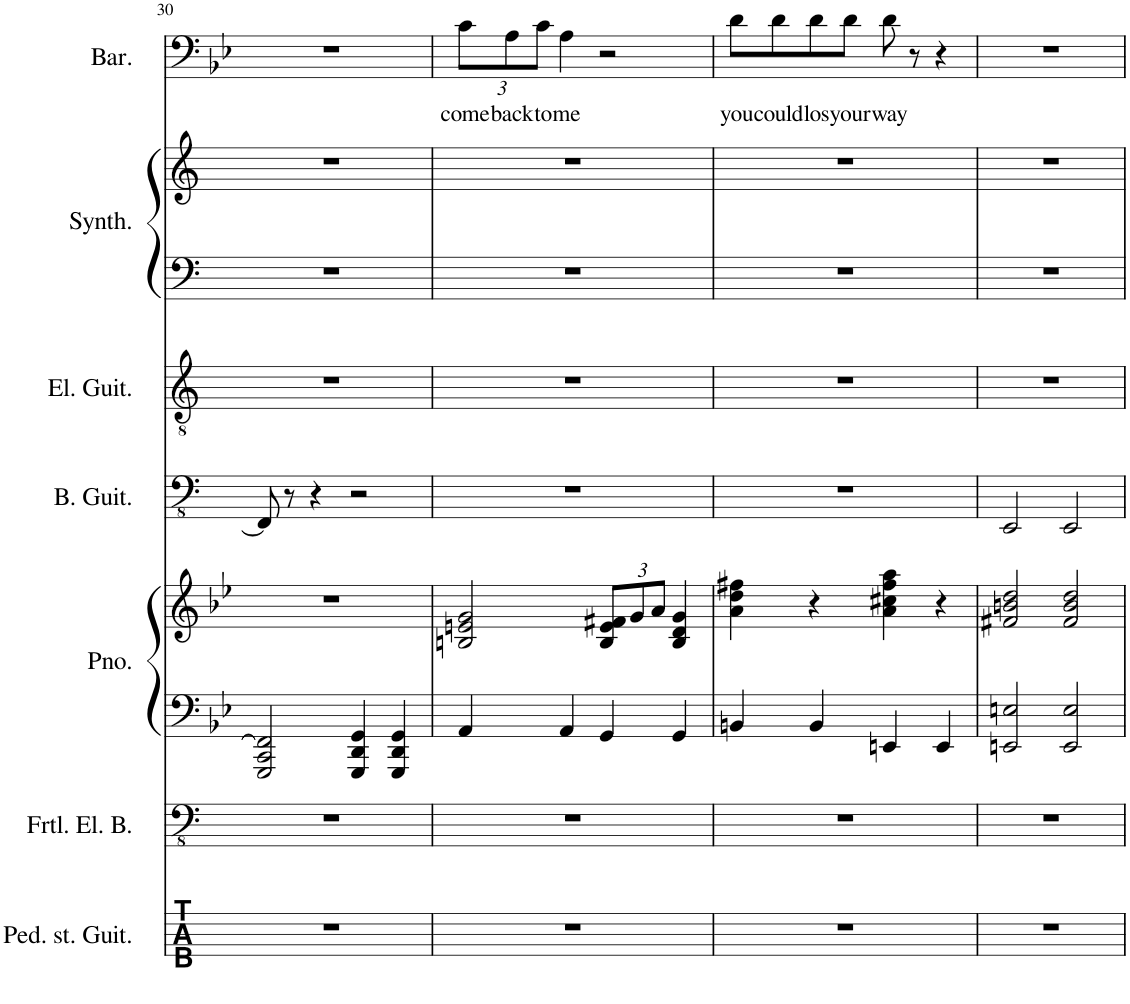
**kern	**kern	**kern	**kern	**kern	**kern	**kern	**kern	**kern	**text
*part7	*part6	*part5	*part5	*part4	*part3	*part2	*part2	*part1	*part1
*staff9	*staff8	*staff7	*staff6	*staff5	*staff4	*staff3	*staff2	*staff1	*staff1
*I"Pedal steel Guitar	*I"Fretless Electric Bass	*I"Piano	*	*I"Bass Guitar	*I"Electric Guitar	*I"Keyboard Synthesizer	*	*I"Baritone	*
*I'Ped. st. Guit.	*I'Frtl. El. B.	*I'Pno.	*	*I'B. Guit.	*I'El. Guit.	*I'Synth.	*	*I'Bar.	*
!!LO:PB:g=z
*	*clefFv4	*clefF4	*clefG2	*clefFv4	*clefGv2	*clefF4	*clefG2	*clefF4	*
*k[]	*k[]	*k[b-e-]	*k[b-e-]	*k[]	*k[]	*k[]	*k[]	*k[b-e-]	*
*M4/4	*M4/4	*M4/4	*M4/4	*M4/4	*M4/4	*M4/4	*M4/4	*M4/4	*
=30	=30	=30	=30	=30	=30	=30	=30	=30	=30
1r	1r	2GGG/ 2CC/ 2FF/]	1r	8FFF/]	1r	1r	1r	1r	.
.	.	.	.	8r	.	.	.	.	.
.	.	.	.	4r	.	.	.	.	.
.	.	4GGG/ 4DD/ 4GG/	.	2r	.	.	.	.	.
.	.	4GGG/ 4DD/ 4GG/	.	.	.	.	.	.	.
=31	=31	=31	=31	=31	=31	=31	=31	=31	=31
*	*	*	*	*	*	*	*	*Xbrackettup	*
!	!	!	!	!	!	!	!	!	!LO:LY:b
1r	1r	4AA/	2Bn/ 2en/ 2g/	1r	1r	1r	1r	12c\L	come
!	!	!	!	!	!	!	!	!	!LO:LY:b
.	.	.	.	.	.	.	.	12A\	back
!	!	!	!	!	!	!	!	!	!LO:LY:b
.	.	.	.	.	.	.	.	12c\J	to
!	!	!	!	!	!	!	!	!	!LO:LY:b
.	.	4AA/	.	.	.	.	.	4A\	me
*	*	*	*Xbrackettup	*	*	*	*	*	*
.	.	4GG/	12B/ 12e/ 12f#X/L	.	.	.	.	2r	.
.	.	.	12g/	.	.	.	.	.	.
.	.	.	12a/J	.	.	.	.	.	.
.	.	4GG/	4B/ 4d/ 4g/	.	.	.	.	.	.
=32	=32	=32	=32	=32	=32	=32	=32	=32	=32
!	!	!	!	!	!	!	!	!	!LO:LY:b
1r	1r	4BBn/	4a\ 4dd\ 4ff#X\	1r	1r	1r	1r	8d\L	you
!	!	!	!	!	!	!	!	!	!LO:LY:b
.	.	.	.	.	.	.	.	8d\	could
!	!	!	!	!	!	!	!	!	!LO:LY:b
.	.	4BB/	4r	.	.	.	.	8d\	los
!	!	!	!	!	!	!	!	!	!LO:LY:b
.	.	.	.	.	.	.	.	8d\J	your
!	!	!	!	!	!	!	!	!	!LO:LY:b
.	.	4EEn/	4a\ 4cc#X\ 4ff#\ 4aa\	.	.	.	.	8d\	way
.	.	.	.	.	.	.	.	8r	.
.	.	4EE/	4r	.	.	.	.	4r	.
=33	=33	=33	=33	=33	=33	=33	=33	=33	=33
1r	1r	2EEn/ 2En/	2f#X/ 2bn/ 2dd/	2EEE/	1r	1r	1r	1r	.
.	.	2EE/ 2E/	2f#/ 2b/ 2dd/	2EEE/	.	.	.	.	.
=	=	=	=	=	=	=	=	=	=
*-	*-	*-	*-	*-	*-	*-	*-	*-	*-
